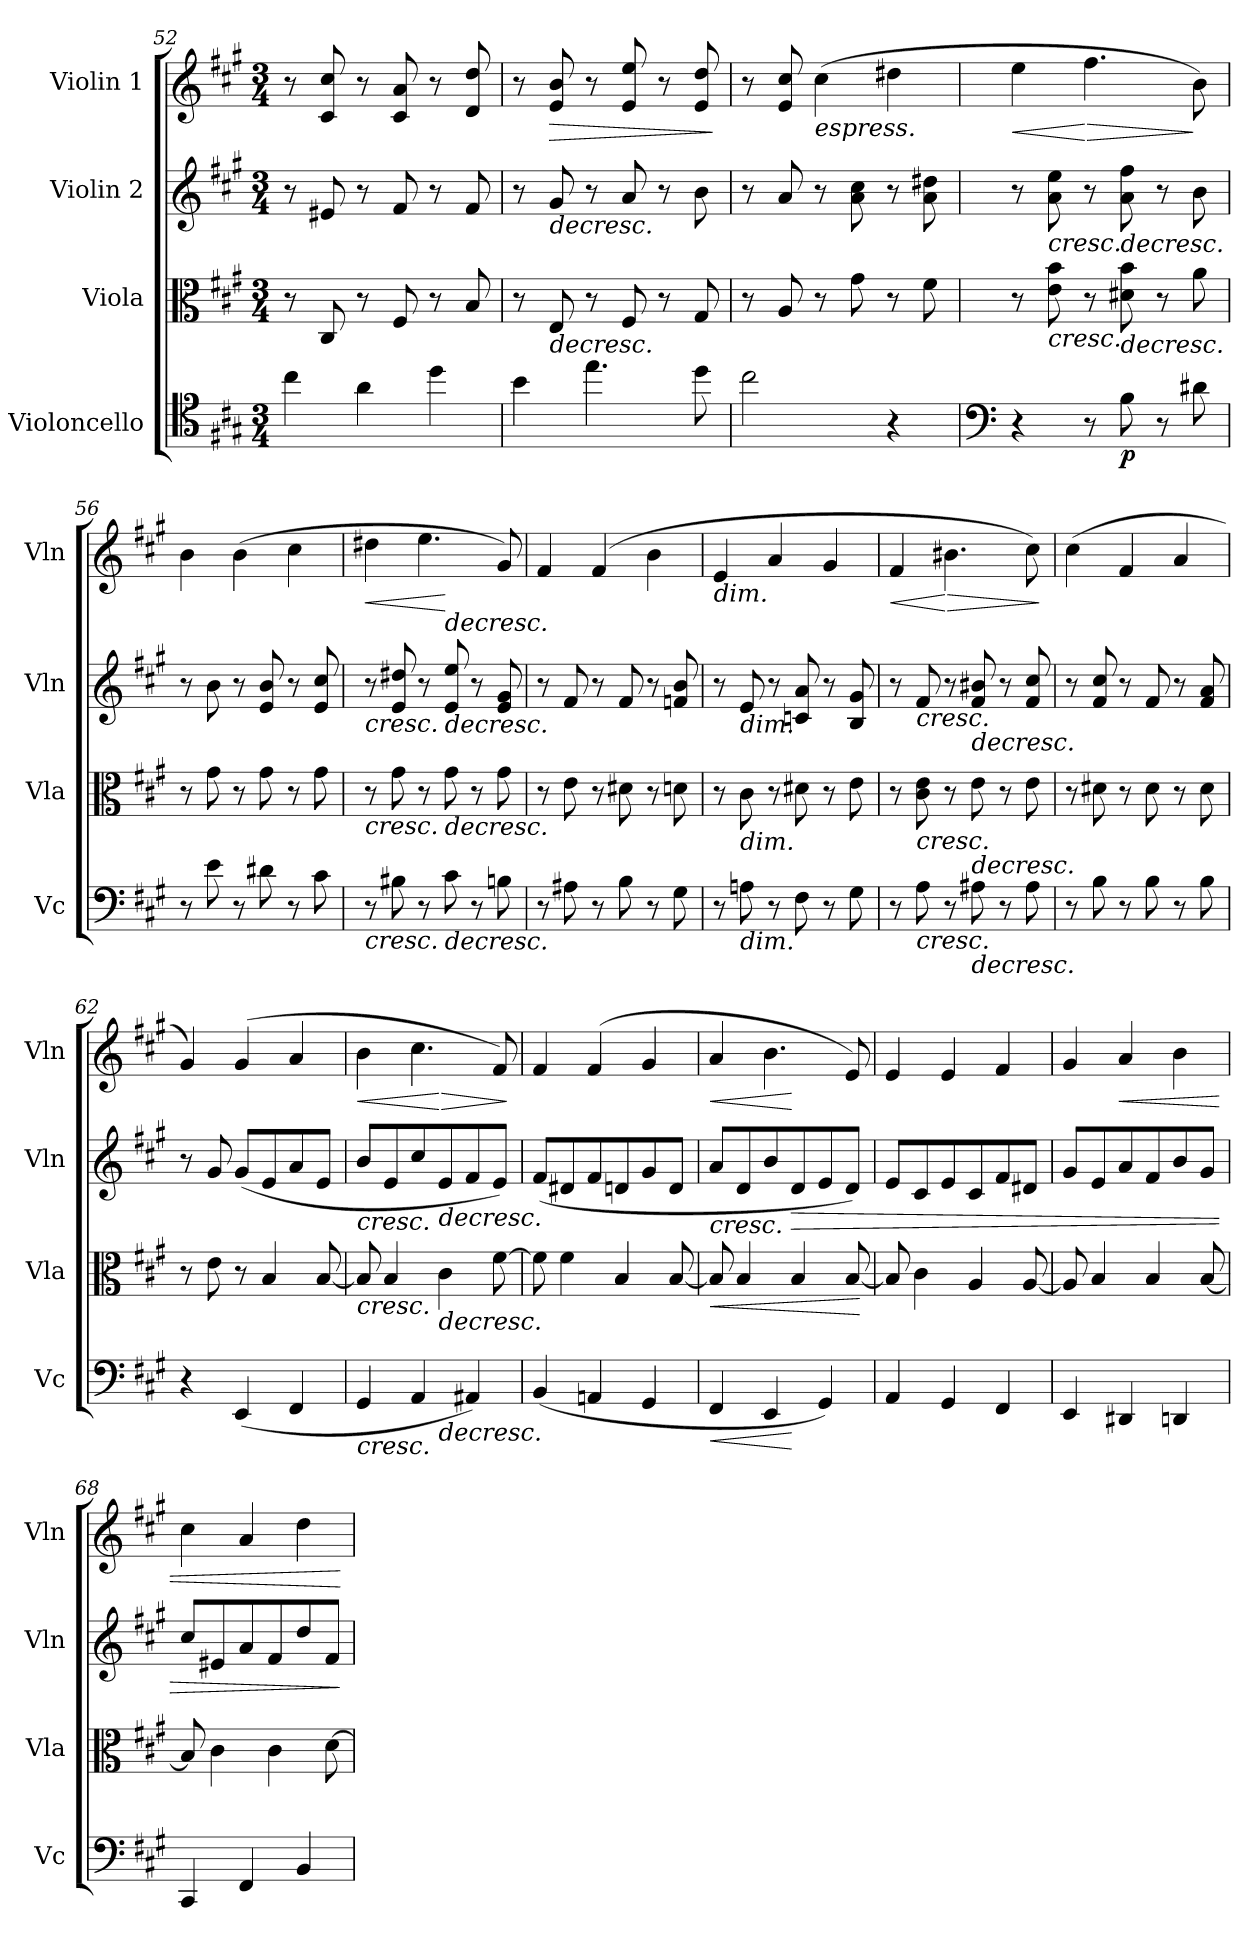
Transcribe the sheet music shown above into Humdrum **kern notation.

**kern	**dynam	**kern	**dynam	**kern	**dynam	**kern	**dynam
*part4	*part4	*part3	*part3	*part2	*part2	*part1	*part1
*staff4	*staff4	*staff3	*staff3	*staff2	*staff2	*staff1	*staff1
*I"Violoncello	*	*I"Viola	*	*I"Violin 2	*	*I"Violin 1	*
*I'Vc	*	*I'Vla	*	*I'Vln	*	*I'Vln	*
*clefC4	*	*clefC3	*	*clefG2	*	*clefG2	*
*k[f#c#g#]	*	*k[f#c#g#]	*	*k[f#c#g#]	*	*k[f#c#g#]	*
*M3/4	*	*M3/4	*	*M3/4	*	*M3/4	*
=52	=52	=52	=52	=52	=52	=52	=52
4cc#\	.	8r	.	8r	.	8r	.
.	.	8C#/	.	8e#X/	.	8c#/ 8cc#/	.
4a\	.	8r	.	8r	.	8r	.
.	.	8F#/	.	8f#/	.	8c#/ 8a/	.
4dd\	.	8r	.	8r	.	8r	.
.	.	8B/	.	8f#/	.	8d/ 8dd/	.
=53	=53	=53	=53	=53	=53	=53	=53
4b\	.	8r	.	8r	.	8r	.
!	!	!	!LO:HP:b	!	!LO:HP:b	!	!LO:HP:b
.	.	8E/	>	8g#/	>	8e/ 8b/	>
4.ee\	.	8r	.	8r	.	8r	.
.	.	8F#/	.	8a/	.	8e/ 8ee/	.
.	.	8r	.	8r	.	8r	.
8dd\	.	8G#/	.	8b\	.	8e/ 8dd/	.
.	.	.	.	.	.	.	]
!!LO:LB:g=z
=54	=54	=54	=54	=54	=54	=54	=54
2cc#\	.	8r	.	8r	.	8r	.
.	.	8A/	.	8a/	.	8e/ 8cc#/	.
!	!	!	!	!	!	!LO:TX:b:i:t=espress.	!
.	.	8r	.	8r	.	(4cc#\	.
.	.	8g#\	.	8a\ 8cc#\	.	.	.
4r	.	8r	.	8r	.	4dd#X\	.
.	.	8f#\	.	8a\ 8dd#X\	.	.	.
=55	=55	=55	=55	=55	=55	=55	=55
*clefF4	*	*	*	*	*	*	*
!	!	!	!	!	!	!	!LO:HP:b
4r	.	8r	.	8r	.	4ee\	<
!	!	!	!LO:HP:b	!	!LO:HP:b	!	!
.	.	8e\ 8b\	<	8a\ 8ee\	<	.	.
!	!	!	!	!	!	!	!LO:HP:n=1:b
8r	.	8r	.	8r	.	4.ff#\	[ >
!	!LO:DY:b	!	!LO:HP:n=1:b	!	!LO:HP:n=1:b	!	!
8B\	p	8d#X\ 8b\	] >	8a\ 8ff#\	] >	.	.
8r	.	8r	.	8r	.	.	.
8d#X\	.	8a\	[	8b\	[	8b\)	]
!!LO:LB:g=z
=56	=56	=56	=56	=56	=56	=56	=56
8r	.	8r	.	8r	.	4b\	.
8e\	.	8g#\	.	8b\	.	.	.
8r	.	8r	.	8r	.	(4b\	.
8d#X\	.	8g#\	.	8e/ 8b/	.	.	.
8r	.	8r	.	8r	.	4cc#\	.
8c#\	.	8g#\	.	8e/ 8cc#/	.	.	.
=57	=57	=57	=57	=57	=57	=57	=57
!	!LO:HP:b	!	!LO:HP:b	!	!LO:HP:b	!	!LO:HP:b
*	*	*	*	*	*	*^	*
8r	<	8r	<	8r	<	4dd#X\	4.ryy	<
8B#X\	.	8g#\	.	8e/ 8dd#X/	.	.	.	.
8r	.	8r	.	8r	.	4.ee\	.	.
!	!LO:HP:b	!	!LO:HP:n=1:b	!	!LO:HP:n=1:b	!	!	!LO:HP:n=1:b
8c#\	>	8g#\	] >	8e/ 8ee/	] >	.	8ryy	[ >
8r	.	8r	.	8r	.	.	4ryy	.
8Bn\	[	8g#\	[	8e/ 8g#/	[	8g#/)	.	.
*	*	*	*	*	*	*v	*v	*
=58	=58	=58	=58	=58	=58	=58	=58
8r	.	8r	.	8r	.	4f#/	.
8A#X\	.	8e\	.	8f#/	.	.	.
8r	.	8r	.	8r	.	(4f#/	.
8B\	.	8d#X\	.	8f#/	.	.	.
8r	.	8r	.	8r	.	4b\	.
8G#\	.	8dn\	.	8fn/ 8b/	.	.	.
=59	=59	=59	=59	=59	=59	=59	=59
!	!	!	!	!	!	!LO:TX:b:i:t=dim.	!
8r	.	8r	.	8r	.	4e/	.
!	!	!	!	!LO:TX:b:i:t=dim.	!	!	!
!	!	!LO:TX:b:i:t=dim.	!	!	!	!	!
!LO:TX:b:i:t=dim.	!	!	!	!	!	!	!
8An\	.	8c#\	.	8e/	.	.	.
8r	.	8r	.	8r	.	4a/	.
8F#\	.	8d#X\	.	8cn/ 8a/	.	.	.
8r	.	8r	.	8r	.	4g#/	.
8G#\	.	8e\	.	8B/ 8g#/	.	.	.
=60	=60	=60	=60	=60	=60	=60	=60
!	!	!	!	!	!	!	!LO:HP:b
8r	.	8r	.	8r	.	4f#/	<
!	!LO:HP:b	!	!LO:HP:b	!	!LO:HP:b	!	!
8A\	<	8c#\ 8e\	<	8f#/	<	.	.
!	!	!	!	!	!	!	!LO:HP:n=1:b
8r	.	8r	.	8r	.	4.b#X\	[ >
!	!LO:HP:n=1:b	!	!LO:HP:n=1:b	!	!LO:HP:n=1:b	!	!
8A#X\	] >	8e\	] >	8f#/ 8b#X/	] >	.	.
8r	.	8r	.	8r	.	.	.
8A#\	[	8e\	[	8f#/ 8cc#/	[	8cc#\)	.
.	.	.	.	.	.	.	]
=61	=61	=61	=61	=61	=61	=61	=61
8r	.	8r	.	8r	.	(4cc#\	.
8B\	.	8d#X\	.	8f#/ 8cc#/	.	.	.
8r	.	8r	.	8r	.	4f#/	.
8B\	.	8d#\	.	8f#/	.	.	.
8r	.	8r	.	8r	.	4a/	.
8B\	.	8d#\	.	8f#/ 8a/	.	.	.
=62	=62	=62	=62	=62	=62	=62	=62
4r	.	8r	.	8r	.	4g#/)	.
.	.	8e\	.	8g#/	.	.	.
!	!LO:DY:b	!	!	!	!	!	!
!	!LO:DY:n=1:b	!	!	!	!LO:DY:b	!	!
!	!	!	!	!	!LO:DY:n=1:b	!	!LO:DY:b
!	!	!	!	!	!	!	!LO:DY:n=1:b
(4EE/	other-dynamics f	8r	.	(8g#/L	other-dynamics f	(4g#/	other-dynamics f
!	!	!	!LO:DY:b	!	!	!	!
!	!	!	!LO:DY:n=1:b	!	!	!	!
.	.	4B/	other-dynamics f	8e/	.	.	.
4FF#/	.	.	.	8a/	.	4a/	.
.	.	[8B/	.	8e/J	.	.	.
!!LO:LB:g=z
=63	=63	=63	=63	=63	=63	=63	=63
!	!LO:HP:b	!	!LO:HP:b	!	!LO:HP:b	!	!LO:HP:b
*^	*	*	*	*	*	*^	*
4GG#/	4.ryy	<	8B/]	<	8b/L	<	4b\	4.ryy	<
.	.	.	4B/	.	8e/	.	.	.	.
4AA/	.	.	.	.	8cc#/	.	4.cc#\	.	.
!	!	!LO:HP:n=1:b	!	!LO:HP:n=1:b	!	!LO:HP:n=1:b	!	!	!LO:HP:n=1:b
.	8ryy	] >	4c#\	] >	8e/	] >	.	8ryy	[ >
4AA#X/)	4ryy	.	.	.	8f#/	.	.	4ryy	.
.	.	.	[8f#\	.	8e/J)	.	8f#/)	.	.
*v	*v	*	*	*	*	*	*v	*v	*
.	.	.	[	.	[	.	]
=64	=64	=64	=64	=64	=64	=64	=64
(4BB/	.	8f#\]	.	(8f#/L	.	4f#/	.
.	.	4f#\	.	8d#X/	.	.	.
4AAn/	.	.	.	8f#/	.	(4f#/	.
.	.	4B/	.	8dn/	.	.	.
4GG#/	.	.	.	8g#/	.	4g#/	.
.	.	[8B/	.	8d/J	.	.	.
!!LO:LB:g=z
=65	=65	=65	=65	=65	=65	=65	=65
!	!LO:HP:b	!	!LO:HP:b	!	!LO:HP:b	!	!LO:HP:b
*^	*	*	*	*	*	*^	*
4FF#/	4.ryy	<	8B/]	<	8a/L	<	4a/	4.ryy	<
.	.	.	4B/	.	8d/	.	.	.	.
4EE/	.	.	.	.	8b/	.	4.b\	.	.
!	!	!	!	!	!	!LO:HP:n=1:b	!	!	!
.	8ryy	[	4B/	]	8d/	] >	.	8ryy	[
4GG#/)	4ryy	.	.	.	8e/	.	.	4ryy	.
.	.	.	[8B/	.	8d/J)	.	8e/)	.	.
*v	*v	*	*	*	*	*	*v	*v	*
.	]	.	[	.	[	.	]
=66	=66	=66	=66	=66	=66	=66	=66
4AA/	.	8B/]	.	8e/L	.	4e/	.
.	.	4c#\	.	8c#/	.	.	.
4GG#/	.	.	.	8e/	.	4e/	.
.	.	4A/	.	8c#/	.	.	.
4FF#/	.	.	.	8f#/	.	4f#/	.
.	.	[8A/	.	8d#X/J	.	.	.
=67	=67	=67	=67	=67	=67	=67	=67
4EE/	.	8A/]	.	8g#/L	.	4g#/	.
.	.	4B/	.	8e/	.	.	.
!	!	!	!	!	!	!	!LO:HP:b
4DD#X/	.	.	.	8a/	.	4a/	<
.	.	4B/	.	8f#/	.	.	.
4DDn/	.	.	.	8b/	.	4b\	.
.	.	[8B/	.	8g#/J	.	.	.
=68	=68	=68	=68	=68	=68	=68	=68
4CC#/	.	8B/]	.	8cc#/L	.	4cc#\	.
.	.	4c#\	.	8e#X/	.	.	.
4FF#/	.	.	.	8a/	.	4a/	.
.	.	4c#\	.	8f#/	.	.	.
4BB/	.	.	.	8dd/	.	4dd\	.
.	.	[8d\	.	8f#/J	.	.	.
.	[	.	.	.	]	.	[
=	=	=	=	=	=	=	=
*-	*-	*-	*-	*-	*-	*-	*-
